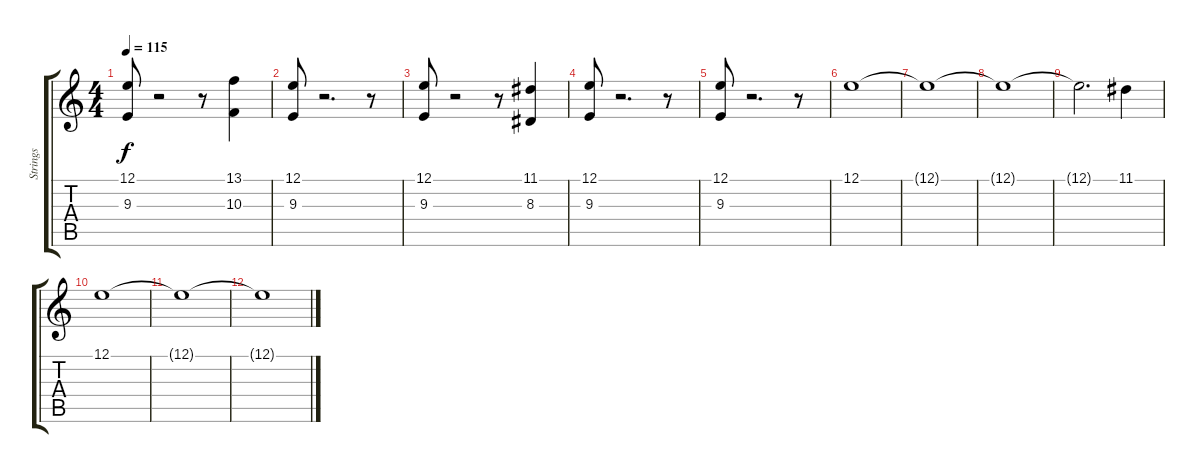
\track ("Strings" "Strings") {instrument stringensemble1}
\staff {score tabs}
\tuning (E4 B3 G3 D3 A2 E2) {hide}
\ts (4 4)
\tempo 115
\clef g2
\ks c
(12.1 9.3).8{dy f} r.2 r.8 (13.1 10.3).4 |
(12.1 9.3).8 r.2{d} r.8 |
(12.1 9.3).8 r.2 r.8 (11.1 8.3).4 |
(12.1 9.3).8 r.2{d} r.8 |
(12.1 9.3).8 r.2{d} r.8 |
12.1.1 |
12.1{t}.1 |
12.1{t}.1 |
12.1{t}.2{d} 11.1.4 |
12.1.1 |
12.1{t}.1 |
12.1{t}.1
